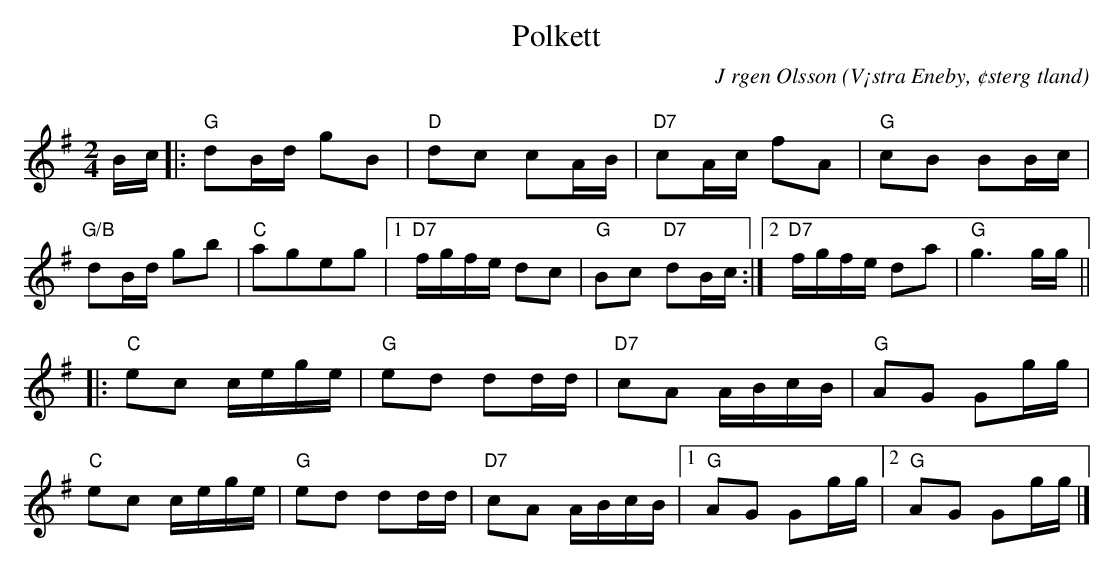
X:1
T:Polkett
C:J rgen Olsson
O:V¡stra Eneby, ¢sterg tland
Q:100
M:2/4
L:1/8
K:G
B/2c/2|:"G"dB/2d/2 gB|"D"dc cA/2B/2|"D7"cA/2c/2 fA|"G"cB BB/2c/2|
"G/B"dB/2d/2 gb|"C"ageg|1"D7"f/g/f/e/ dc|"G" Bc "D7"dB/2c/2 :|2"D7"f/g/f/e/ da|"G" g3 g/2g/2 ||
|:"C"ec c/2e/2g/2e/2 |"G"ed dd/2d/2|"D7"cA A/2B/2c/2B/2|"G"AG Gg/2g/2|
"C"ec c/2e/2g/2e/2 |"G"ed dd/2d/2|"D7"cA A/2B/2c/2B/2|1"G"AG Gg/2g/2 |2"G"AG Gg/2g/2 |]
